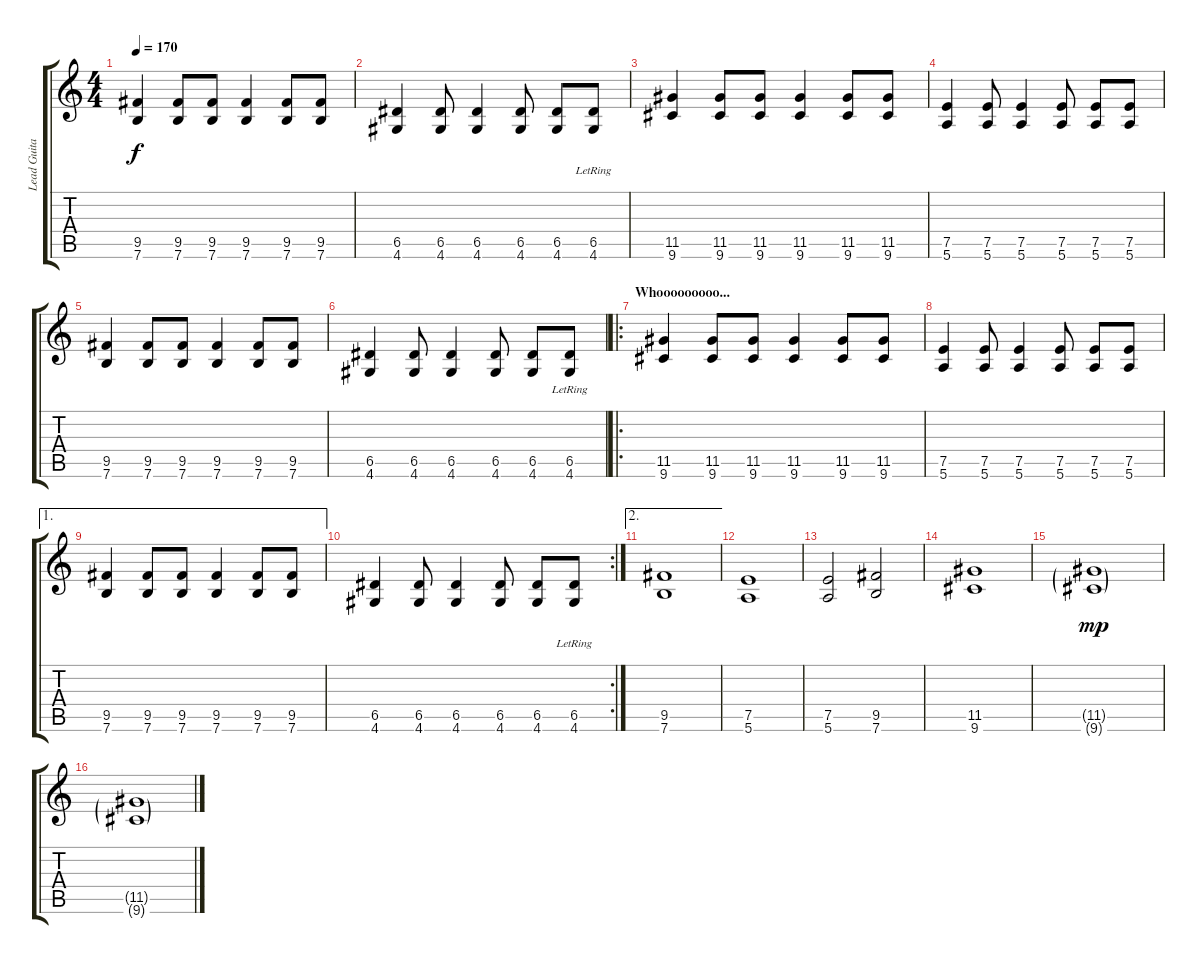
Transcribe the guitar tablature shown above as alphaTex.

\track ("Lead Guitar" "Lead Guita") {instrument distortionguitar}
\staff {score tabs}
\tuning (E4 B3 G3 D3 A2 E2) {hide}
\ts (4 4)
\tempo 170
\clef g2
\ks c
(9.5 7.6).4{dy f} (9.5 7.6).8 (9.5 7.6).8 (9.5 7.6).4 (9.5 7.6).8 (9.5 7.6).8 |
(6.5 4.6).4 (6.5 4.6).8 (6.5 4.6).4 (6.5 4.6).8 (6.5 4.6).8 (6.5{lr} 4.6).8 |
(11.5 9.6).4 (11.5 9.6).8 (11.5 9.6).8 (11.5 9.6).4 (11.5 9.6).8 (11.5 9.6).8 |
(7.5 5.6).4 (7.5 5.6).8 (7.5 5.6).4 (7.5 5.6).8 (7.5 5.6).8 (7.5 5.6).8 |
(9.5 7.6).4 (9.5 7.6).8 (9.5 7.6).8 (9.5 7.6).4 (9.5 7.6).8 (9.5 7.6).8 |
(6.5 4.6).4 (6.5 4.6).8 (6.5 4.6).4 (6.5 4.6).8 (6.5 4.6).8 (6.5{lr} 4.6).8 |
\ro
\section ("" "Whooooooooo...")
(11.5 9.6).4 (11.5 9.6).8 (11.5 9.6).8 (11.5 9.6).4 (11.5 9.6).8 (11.5 9.6).8 |
(7.5 5.6).4 (7.5 5.6).8 (7.5 5.6).4 (7.5 5.6).8 (7.5 5.6).8 (7.5 5.6).8 |
\ae 1
(9.5 7.6).4 (9.5 7.6).8 (9.5 7.6).8 (9.5 7.6).4 (9.5 7.6).8 (9.5 7.6).8 |
\rc 2
(6.5 4.6).4 (6.5 4.6).8 (6.5 4.6).4 (6.5 4.6).8 (6.5 4.6).8 (6.5{lr} 4.6).8 |
\ae 2
(9.5 7.6).1 |
(7.5 5.6).1 |
(7.5 5.6).2 (9.5 7.6).2 |
(11.5 9.6).1 |
(11.5{g} 9.6{g}).1{dy mp} |
(11.5{g} 9.6{g}).1
